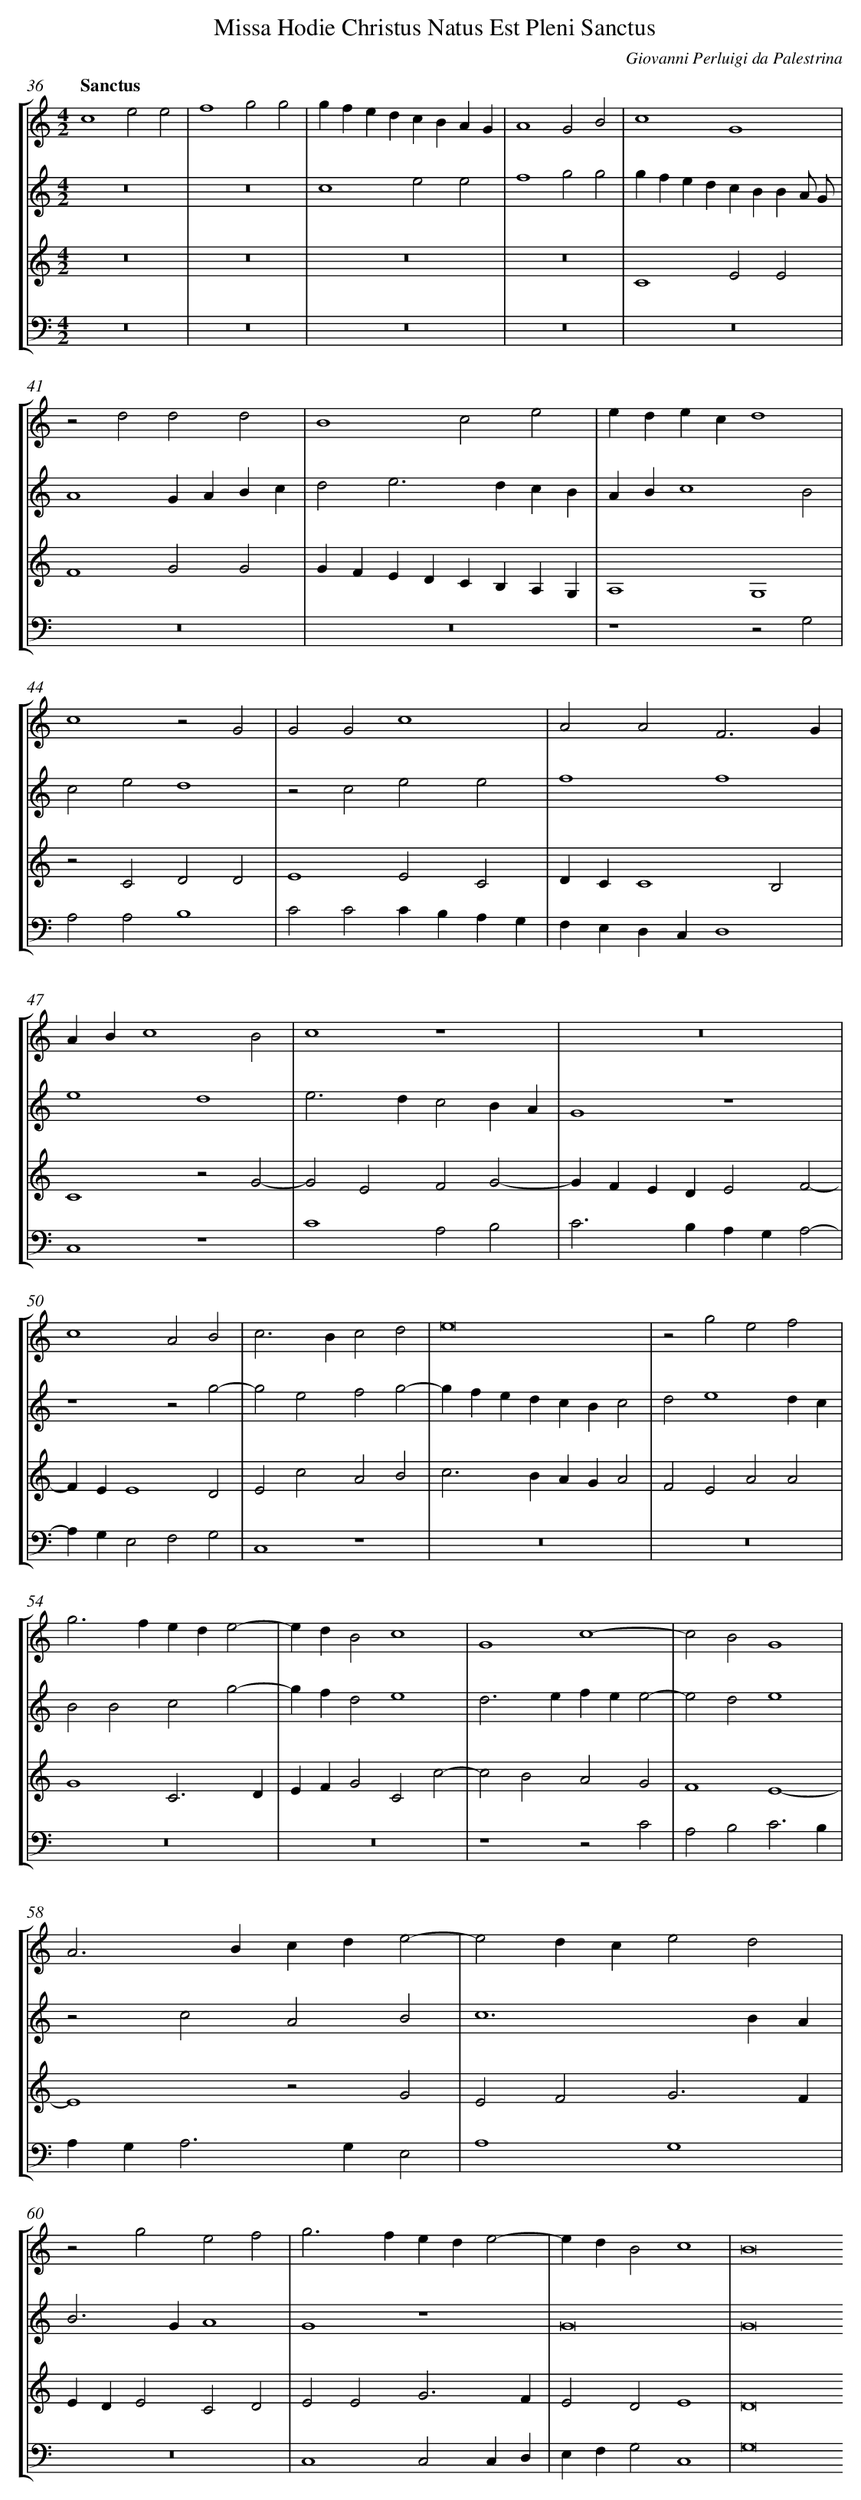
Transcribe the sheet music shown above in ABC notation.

X:1
T: Missa Hodie Christus Natus Est Pleni Sanctus
C: Giovanni Perluigi da Palestrina
L: 1/4
M: 4/2
Q: "Sanctus"
%%staves [1 2 3 4]
V: 1 clef=treble
V: 2 clef=treble
V: 3 clef=treble
V: 4 clef=bass
K: C
[V:1] c4e2e2 |
[V:2] z8 |
[V:3] z8 |
[V:4] z8 |
[V:1] f4g2g2 |
[V:2] z8 |
[V:3] z8 |
[V:4] z8 |
[V:1] gfedcBAG |
[V:2] c4e2e2 |
[V:3] z8 |
[V:4] z8 |
[V:1] A4G2B2 |
[V:2] f4g2g2 |
[V:3] z8 |
[V:4] z8 |
[V:1] c4G4 |
[V:2] gfedcBBA/ G/ |
[V:3] C4E2E2 |
[V:4] z8 |
[V:1] z2d2d2d2 |
[V:2] A4GABc |
[V:3] F4G2G2 |
[V:4] z8 |
[V:1] B4c2e2 |
[V:2] d2e2>d2cB |
[V:3] GFEDCB,A,G, |
[V:4] z8 |
[V:1] edecd4 |
[V:2] ABc4B2 |
[V:3] A,4G,4 |
[V:4] z4z2G,2 |
[V:1] c4z2G2 |
[V:2] c2e2d4 |
[V:3] z2C2D2D2 |
[V:4] A,2A,2B,4 |
[V:1] G2G2c4 |
[V:2] z2c2e2e2 |
[V:3] E4E2C2 |
[V:4] C2C2CB,A,G, |
[V:1] A2A2F3G |
[V:2] f4f4 |
[V:3] DCC4B,2 |
[V:4] F,E,D,C,D,4 |
[V:1] ABc4B2 |
[V:2] e4d4 |
[V:3] C4z2G2- |
[V:4] C,4z4 |
[V:1] c4z4 |
[V:2] e2>d2c2BA |
[V:3] G2E2F2G2- |
[V:4] C4A,2B,2 |
[V:1] z8 |
[V:2] G4z4 |
[V:3] GFEDE2F2- |
[V:4] C2>B,2A,G,A,2- |
[V:1] c4A2B2 |
[V:2] z4z2g2- |
[V:3] FEE4D2 |
[V:4] A,G,E,2F,2G,2 |
[V:1] c2>B2c2d2 |
[V:2] g2e2f2g2- |
[V:3] E2c2A2B2 |
[V:4] C,4z4 |
[V:1] e8 |
[V:2] gfedcBc2 |
[V:3] c2>B2AGA2 |
[V:4] z8 |
[V:1] z2g2e2f2 |
[V:2] d2e4dc |
[V:3] F2E2A2A2 |
[V:4] z8 |
[V:1] g2>f2ede2- |
[V:2] B2B2c2g2- |
[V:3] G4C3D |
[V:4] z8 |
[V:1] edB2c4 |
[V:2] gfd2e4 |
[V:3] EFG2C2c2- |
[V:4] z8 |
[V:1] G4c4- |
[V:2] d2>e2fee2- |
[V:3] c2B2A2G2 |
[V:4] z4z2C2 |
[V:1] c2B2G4 |
[V:2] e2d2e4 |
[V:3] F4E4- |
[V:4] A,2B,2C3B, |
[V:1] A2>B2cde2- |
[V:2] z2c2A2B2 |
[V:3] E4z2G2 |
[V:4] A,G,2<A,2G,E,2 |
[V:1] e2dce2d2 |
[V:2] c6BA |
[V:3] E2F2G3F |
[V:4] A,4G,4 |
[V:1] z2g2e2f2 |
[V:2] B2>G2A4 |
[V:3] EDE2C2D2 |
[V:4] z8 |
[V:1] g2>f2ede2- |
[V:2] G4z4 |
[V:3] E2E2G3F |
[V:4] C,4C,2C,D, |
[V:1] edB2c4 |
[V:2] G8 |
[V:3] E2D2E4 |
[V:4] E,F,G,2C,4 |
[V:1] B8
[V:2] G8
[V:3] D8
[V:4] G,8
